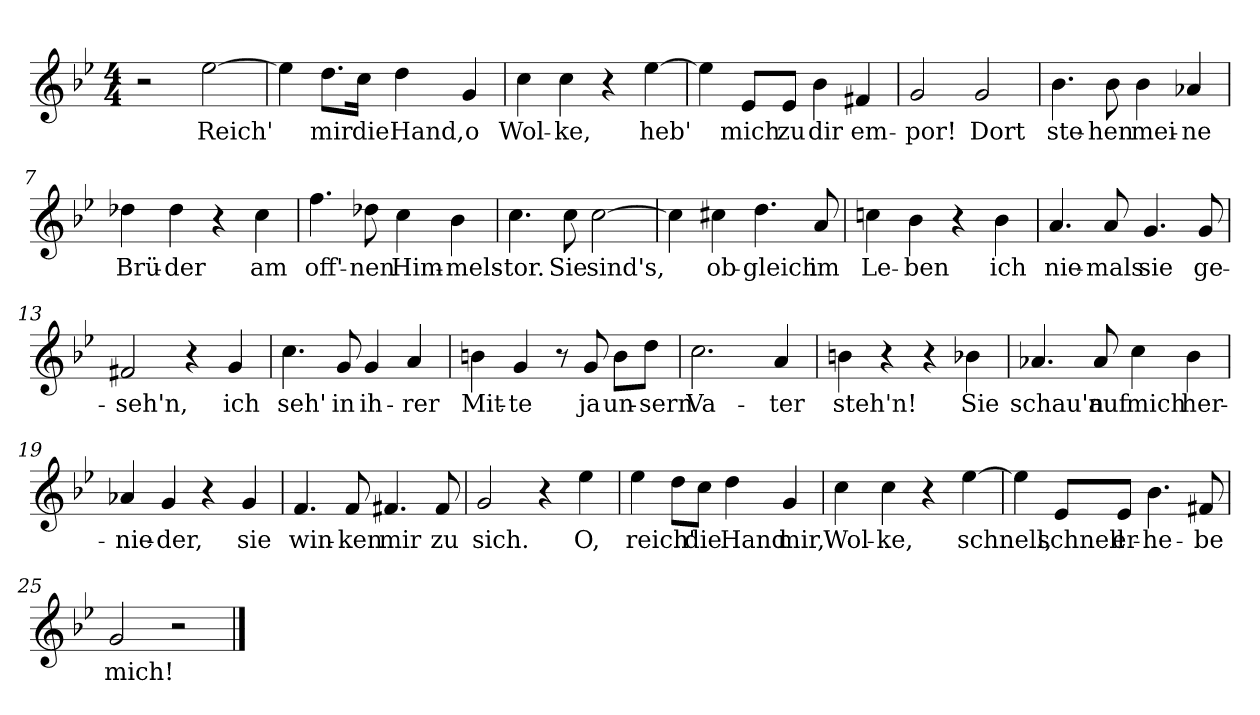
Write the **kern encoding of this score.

**kern	**text
*part1	*part1
*staff1	*staff1
*clefG2	*
*k[b-e-]	*
*M4/4	*
=1	=1
2r	.
!	!LO:LY:b
[2ee-\	Reich'
=2	=2
4ee-\]	.
!	!LO:LY:b
8.dd\L	mir
!	!LO:LY:b
16cc\Jk	die
!	!LO:LY:b
4dd\	Hand,
!	!LO:LY:b
4g/	o
=3	=3
!	!LO:LY:b
4cc\	Wol-
!	!LO:LY:b
4cc\	ke,
4r	.
!	!LO:LY:b
[4ee-\	heb'
=4	=4
4ee-\]	.
!	!LO:LY:b
8e-/L	mich
!	!LO:LY:b
8e-/J	zu
!	!LO:LY:b
4b-\	dir
!	!LO:LY:b
4f#X/	em-
=5	=5
!	!LO:LY:b
2g/	-por!
!	!LO:LY:b
2g/	Dort
=6	=6
!	!LO:LY:b
4.b-\	ste-
!	!LO:LY:b
8b-\	-hen
!	!LO:LY:b
4b-\	mei-
!	!LO:LY:b
4a-X/	-ne
=7	=7
!	!LO:LY:b
4dd-X\	Brü-
!	!LO:LY:b
4dd-\	-der
4r	.
!	!LO:LY:b
4cc\	am
!!LO:LB:g=z
=8	=8
!	!LO:LY:b
4.ff\	off'-
!	!LO:LY:b
8dd-X\	-nen
!	!LO:LY:b
4cc\	Him-
!	!LO:LY:b
4b-\	-mels-
=9	=9
!	!LO:LY:b
4.cc\	-tor.
!	!LO:LY:b
8cc\	Sie
!	!LO:LY:b
[2cc\	sind's,
=10	=10
4cc\]	.
!	!LO:LY:b
4cc#X\	ob-
!	!LO:LY:b
4.dd\	-gleich
!	!LO:LY:b
8a/	im
=11	=11
!	!LO:LY:b
4ccn\	Le-
!	!LO:LY:b
4b-\	-ben
4r	.
!	!LO:LY:b
4b-\	ich
=12	=12
!	!LO:LY:b
4.a/	nie-
!	!LO:LY:b
8a/	-mals
!	!LO:LY:b
4.g/	sie
!	!LO:LY:b
8g/	ge-
=13	=13
!	!LO:LY:b
2f#X/	-seh'n,
4r	.
!	!LO:LY:b
4g/	ich
=14	=14
!	!LO:LY:b
4.cc\	seh'
!	!LO:LY:b
8g/	in
!	!LO:LY:b
4g/	ih-
!	!LO:LY:b
4a/	-rer
!!LO:LB:g=z
=15	=15
!	!LO:LY:b
4bn\	Mit-
!	!LO:LY:b
4g/	-te
8r	.
!	!LO:LY:b
8g/	ja
!	!LO:LY:b
8b\L	un-
!	!LO:LY:b
8dd\J	-sern
=16	=16
!	!LO:LY:b
2.cc\	Va-
!	!LO:LY:b
4a/	-ter
=17	=17
!	!LO:LY:b
4bn\	steh'n!
4r	.
4r	.
!	!LO:LY:b
4b-X\	Sie
=18	=18
!	!LO:LY:b
4.a-X/	schau'n
!	!LO:LY:b
8a-/	auf
!	!LO:LY:b
4cc\	mich
!	!LO:LY:b
4b-\	her-
=19	=19
!	!LO:LY:b
4a-X/	-nie-
!	!LO:LY:b
4g/	-der,
4r	.
!	!LO:LY:b
4g/	sie
=20	=20
!	!LO:LY:b
4.f/	win-
!	!LO:LY:b
8f/	-ken
!	!LO:LY:b
4.f#X/	mir
!	!LO:LY:b
8f#/	zu
=21	=21
!	!LO:LY:b
2g/	sich.
4r	.
!	!LO:LY:b
4ee-\	O,
!!LO:LB:g=z
=22	=22
!	!LO:LY:b
4ee-\	reich'
8dd\L	.
!	!LO:LY:b
8cc\J	die
!	!LO:LY:b
4dd\	Hand
!	!LO:LY:b
4g/	mir,
=23	=23
!	!LO:LY:b
4cc\	Wol-
!	!LO:LY:b
4cc\	-ke,
4r	.
!	!LO:LY:b
[4ee-\	schnell,
=24	=24
4ee-\]	.
!	!LO:LY:b
8e-/L	schnell
!	!LO:LY:b
8e-/J	er-
!	!LO:LY:b
4.b-\	-he-
!	!LO:LY:b
8f#X/	-be
=25	=25
!	!LO:LY:b
2g/	mich!
2r	.
==	==
*-	*-
